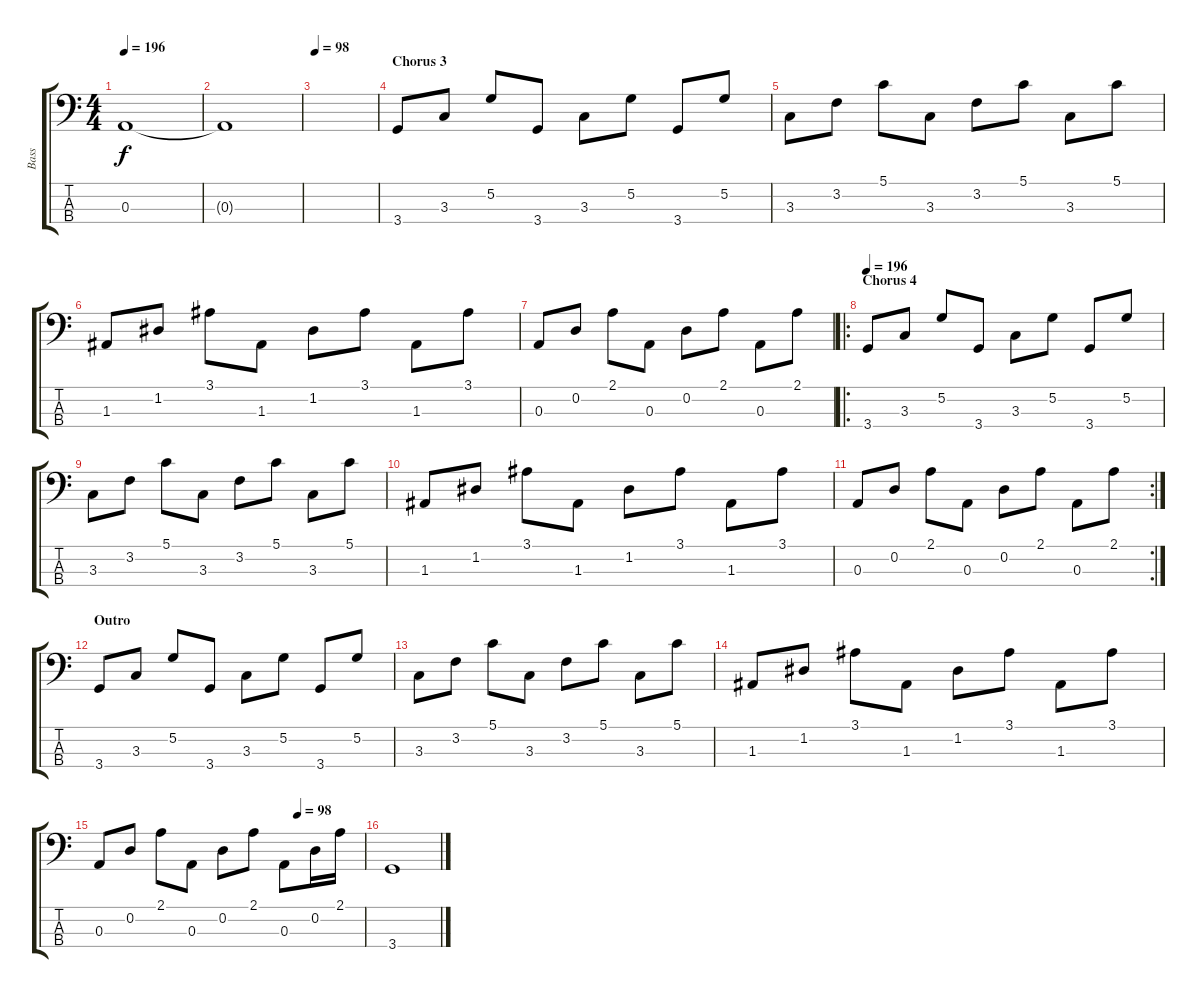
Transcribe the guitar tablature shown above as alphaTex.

\track ("Bass" "Bass") {instrument electricbasspick}
\staff {score tabs}
\tuning (G2 D2 A1 E1) {hide}
\ts (4 4)
\tempo 196
\clef f4
\ks c
0.3{t}.1{dy f} |
0.3{t}.1 |
\tempo 98
|
\section ("" "Chorus 3")
3.4.8 3.3.8 5.2.8 3.4.8 3.3.8 5.2.8 3.4.8 5.2.8 |
3.3.8 3.2.8 5.1.8 3.3.8 3.2.8 5.1.8 3.3.8 5.1.8 |
1.3.8 1.2.8 3.1.8 1.3.8 1.2.8 3.1.8 1.3.8 3.1.8 |
0.3.8 0.2.8 2.1.8 0.3.8 0.2.8 2.1.8 0.3.8 2.1.8 |
\ro
\section ("" "Chorus 4")
\tempo 196
3.4.8 3.3.8 5.2.8 3.4.8 3.3.8 5.2.8 3.4.8 5.2.8 |
3.3.8 3.2.8 5.1.8 3.3.8 3.2.8 5.1.8 3.3.8 5.1.8 |
1.3.8 1.2.8 3.1.8 1.3.8 1.2.8 3.1.8 1.3.8 3.1.8 |
\rc 2
0.3.8 0.2.8 2.1.8 0.3.8 0.2.8 2.1.8 0.3.8 2.1.8 |
\section ("" "Outro")
3.4.8 3.3.8 5.2.8 3.4.8 3.3.8 5.2.8 3.4.8 5.2.8 |
3.3.8 3.2.8 5.1.8 3.3.8 3.2.8 5.1.8 3.3.8 5.1.8 |
1.3.8 1.2.8 3.1.8 1.3.8 1.2.8 3.1.8 1.3.8 3.1.8 |
\tempo (98 0.75)
0.3.8 0.2.8 2.1.8 0.3.8 0.2.8 2.1.8 0.3.8 0.2.16 2.1.16 |
3.4.1
